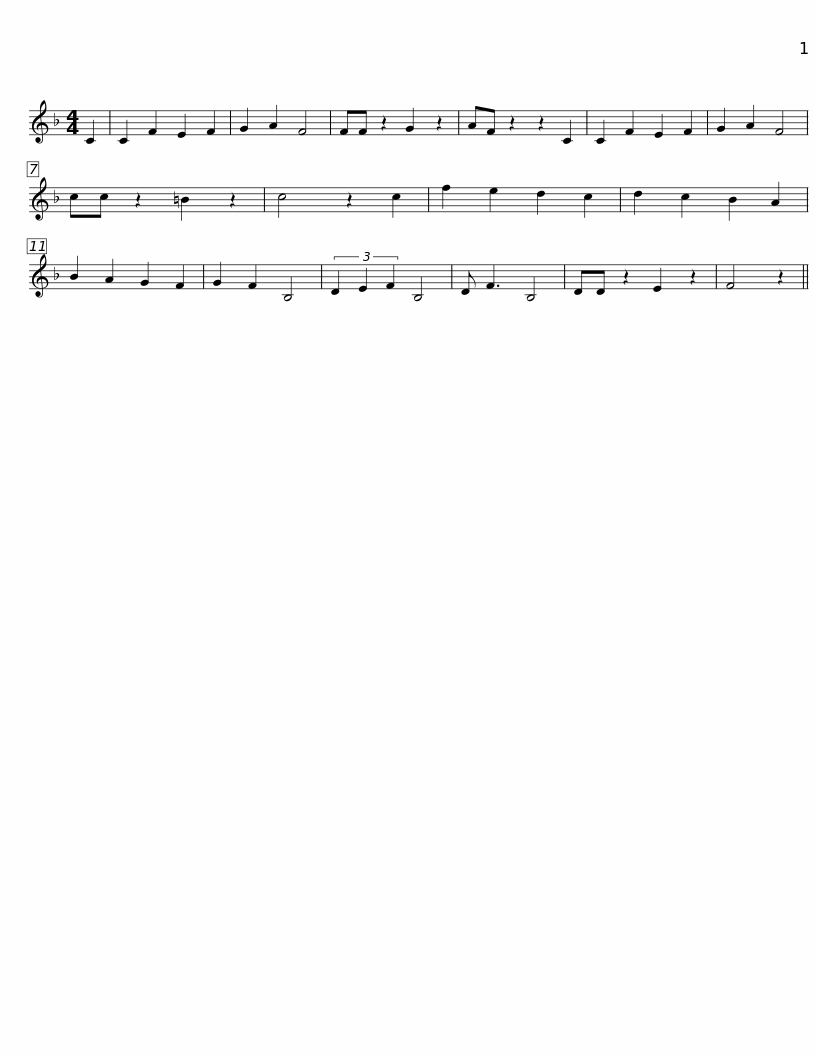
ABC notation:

X:1
L:1/8
M:4/4
I:linebreak $
K:F
V:1 treble
V:1
 C2 | C2 F2 E2 F2 | G2 A2 F4 | FF z2 G2 z2 | AF z2 z2 C2 | %5
 C2 F2 E2 F2 | G2 A2 F4 | cc z2 =B2 z2 | c4 z2 c2 | f2 e2 d2 c2 |$ %10
 d2 c2 B2 A2 | B2 A2 G2 F2 | G2 F2 B,4 | (3D2 E2 F2 B,4 | D F3 B,4 | %15
 DD z2 E2 z2 | F4 z2 || %17
